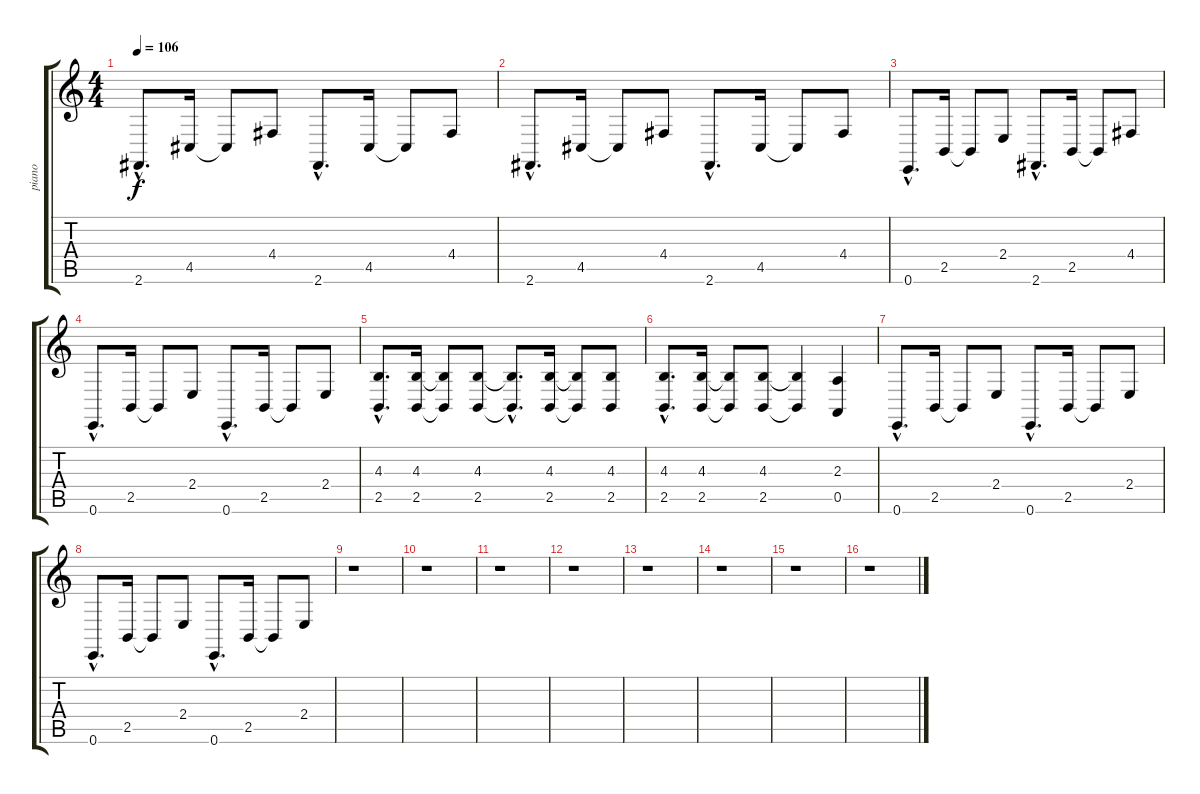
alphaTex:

\track ("piano " "piano ") {instrument acousticgrandpiano}
\staff {score tabs}
\tuning (E4 B3 G3 D3 A2 E2) {hide}
\ts (4 4)
\tempo 106
\clef g2
\ks c
2.6{hac}.8{d dy f} 4.5.16 4.5{t}.8 4.4.8 2.6{hac}.8{d} 4.5.16 4.5{t}.8 4.4.8 |
2.6{hac}.8{d} 4.5.16 4.5{t}.8 4.4.8 2.6{hac}.8{d} 4.5.16 4.5{t}.8 4.4.8 |
0.6{hac}.8{d} 2.5.16 2.5{t}.8 2.4.8 2.6{hac}.8{d} 2.5.16 2.5{t}.8 4.4.8 |
0.6{hac}.8{d} 2.5.16 2.5{t}.8 2.4.8 0.6{hac}.8{d} 2.5.16 2.5{t}.8 2.4.8 |
(4.3{hac} 2.5{hac}).8{d} (4.3 2.5).16 (4.3{t} 2.5{t}).8 (4.3 2.5).8 (4.3{hac t} 2.5{hac t}).8{d} (4.3 2.5).16 (4.3{t} 2.5{t}).8 (4.3 2.5).8 |
(4.3{hac} 2.5{hac}).8{d} (4.3 2.5).16 (4.3{t} 2.5{t}).8 (4.3 2.5).8 (4.3{t} 2.5{t}).4 (2.3 0.5).4 |
0.6{hac}.8{d} 2.5.16 2.5{t}.8 2.4.8 0.6{hac}.8{d} 2.5.16 2.5{t}.8 2.4.8 |
0.6{hac}.8{d} 2.5.16 2.5{t}.8 2.4.8 0.6{hac}.8{d} 2.5.16 2.5{t}.8 2.4.8 |
r.1 |
r.1 |
r.1 |
r.1 |
r.1 |
r.1 |
r.1 |
r.1
